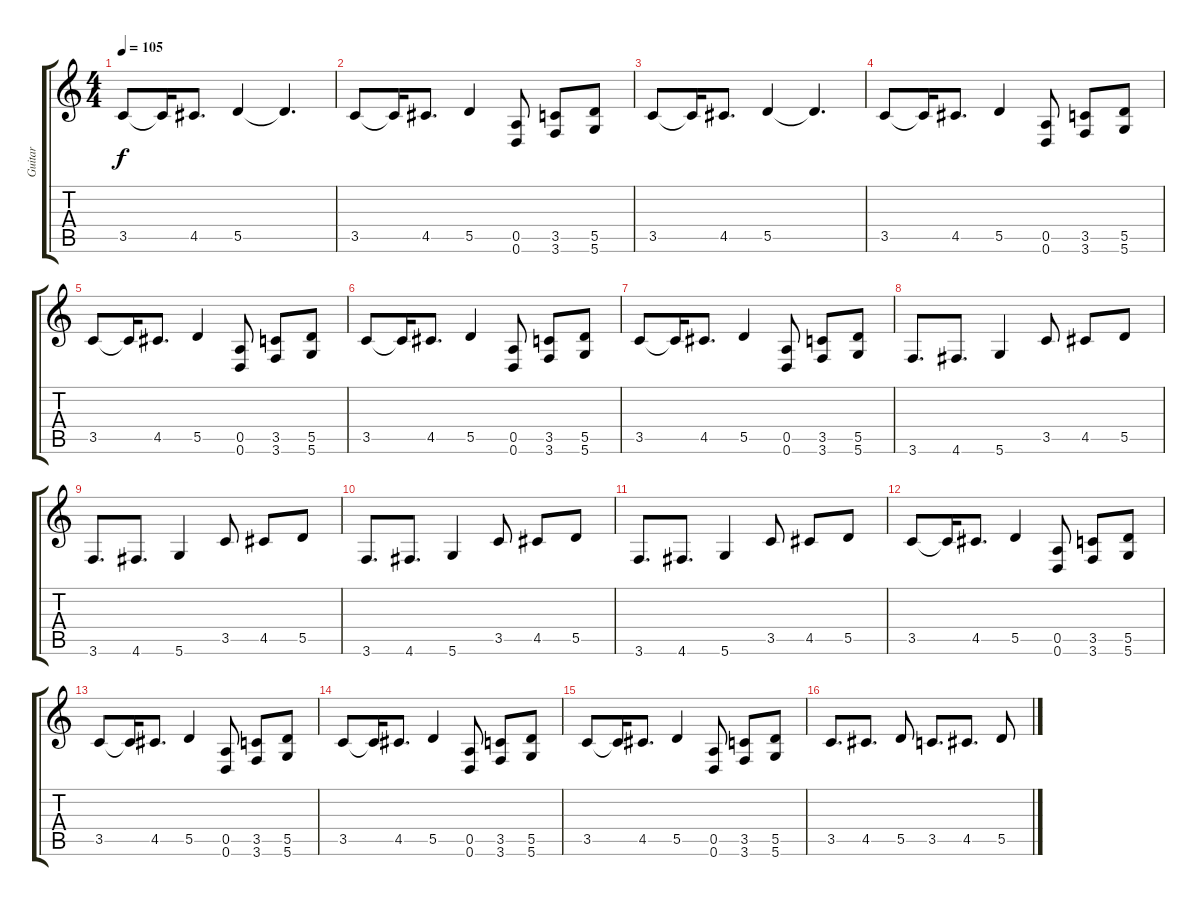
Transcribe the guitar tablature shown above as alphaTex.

\track ("Guitar" "Guitar") {instrument distortionguitar}
\staff {score tabs}
\tuning (E4 B3 G3 D3 A2 D2) {hide}
\ts (4 4)
\tempo 105
\clef g2
\ks c
3.5.8{dy f} 3.5{t}.16 4.5.8{d} 5.5.4 5.5{t}.4{d} |
3.5.8 3.5{t}.16 4.5.8{d} 5.5.4 (0.5 0.6).8 (3.5 3.6).8 (5.5 5.6).8 |
3.5.8 3.5{t}.16 4.5.8{d} 5.5.4 5.5{t}.4{d} |
3.5.8 3.5{t}.16 4.5.8{d} 5.5.4 (0.5 0.6).8 (3.5 3.6).8 (5.5 5.6).8 |
3.5.8 3.5{t}.16 4.5.8{d} 5.5.4 (0.5 0.6).8 (3.5 3.6).8 (5.5 5.6).8 |
3.5.8 3.5{t}.16 4.5.8{d} 5.5.4 (0.5 0.6).8 (3.5 3.6).8 (5.5 5.6).8 |
3.5.8 3.5{t}.16 4.5.8{d} 5.5.4 (0.5 0.6).8 (3.5 3.6).8 (5.5 5.6).8 |
3.6.8{d} 4.6.8{d} 5.6.4 3.5.8 4.5.8 5.5.8 |
3.6.8{d} 4.6.8{d} 5.6.4 3.5.8 4.5.8 5.5.8 |
3.6.8{d} 4.6.8{d} 5.6.4 3.5.8 4.5.8 5.5.8 |
3.6.8{d} 4.6.8{d} 5.6.4 3.5.8 4.5.8 5.5.8 |
3.5.8 3.5{t}.16 4.5.8{d} 5.5.4 (0.5 0.6).8 (3.5 3.6).8 (5.5 5.6).8 |
3.5.8 3.5{t}.16 4.5.8{d} 5.5.4 (0.5 0.6).8 (3.5 3.6).8 (5.5 5.6).8 |
3.5.8 3.5{t}.16 4.5.8{d} 5.5.4 (0.5 0.6).8 (3.5 3.6).8 (5.5 5.6).8 |
3.5.8 3.5{t}.16 4.5.8{d} 5.5.4 (0.5 0.6).8 (3.5 3.6).8 (5.5 5.6).8 |
3.5.8{d} 4.5.8{d} 5.5.8 3.5.8{d} 4.5.8{d} 5.5.8
